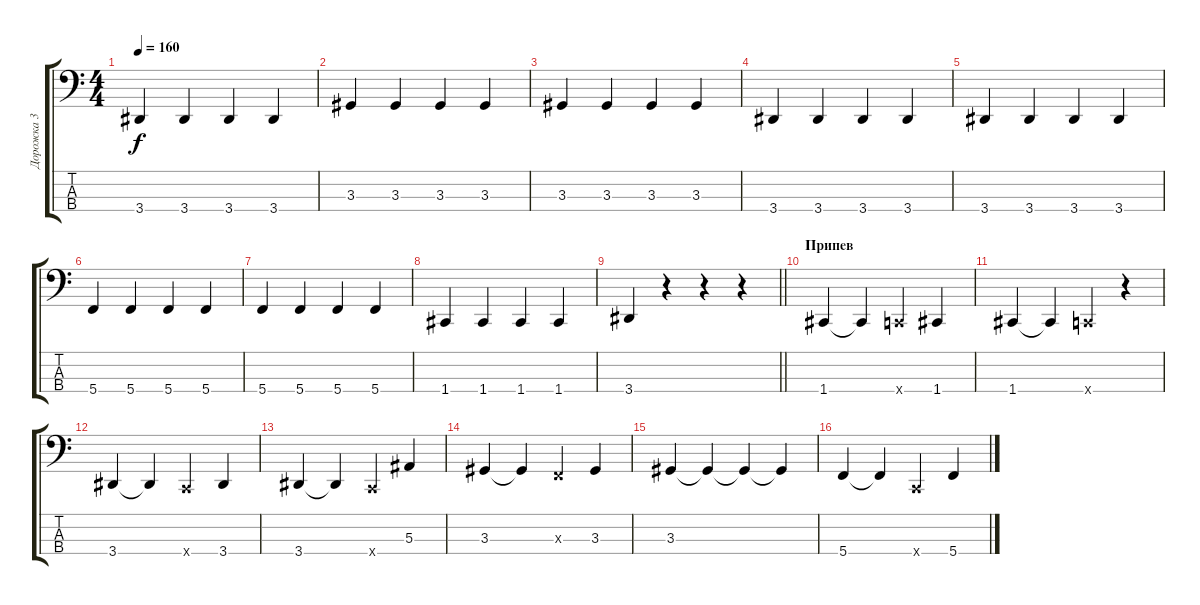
\track ("Дорожка 3" "Дорожка 3") {instrument electricbassfinger}
\staff {score tabs}
\tuning (Eb2 Bb1 F1 C1) {hide}
\ts (4 4)
\tempo 160
\clef f4
\ks c
3.4.4{dy f} 3.4.4 3.4.4 3.4.4 |
3.3.4 3.3.4 3.3.4 3.3.4 |
3.3.4 3.3.4 3.3.4 3.3.4 |
3.4.4 3.4.4 3.4.4 3.4.4 |
3.4.4 3.4.4 3.4.4 3.4.4 |
5.4.4 5.4.4 5.4.4 5.4.4 |
5.4.4 5.4.4 5.4.4 5.4.4 |
1.4.4 1.4.4 1.4.4 1.4.4 |
\barLineRight lightlight
3.4.4 r.4 r.4 r.4 |
\section ("" "Припев")
1.4.4 1.4{t}.4 0.4{x}.4 1.4.4 |
1.4.4 1.4{t}.4 0.4{x}.4 r.4 |
3.4.4 3.4{t}.4 0.4{x}.4 3.4.4 |
3.4.4 3.4{t}.4 0.4{x}.4 5.3.4 |
3.3.4 3.3{t}.4 0.3{x}.4 3.3.4 |
3.3.4 3.3{t}.4 3.3{t}.4 3.3{t}.4 |
5.4.4 5.4{t}.4 0.4{x}.4 5.4.4
